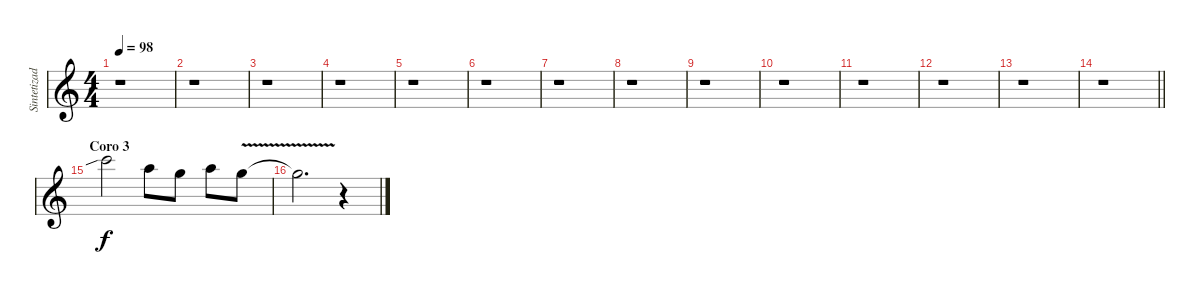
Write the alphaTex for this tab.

\track ("Sintetizador" "Sintetizad") {instrument pad4choir}
\staff {score}
\tuning (E4 B3 G3 D3 A2 E2) {hide}
\ts (4 4)
\tempo 98
\clef g2
\ks c
r.1{dy f} |
r.1 |
r.1 |
r.1 |
r.1 |
r.1 |
r.1 |
r.1 |
r.1 |
r.1 |
r.1 |
r.1 |
r.1 |
\barLineRight lightlight
r.1 |
\section ("" "Coro 3")
20.1{sib}.2 17.1.8 20.2.8 17.1.8 20.2{v}.8 |
20.2{t}.2{d} r.4
